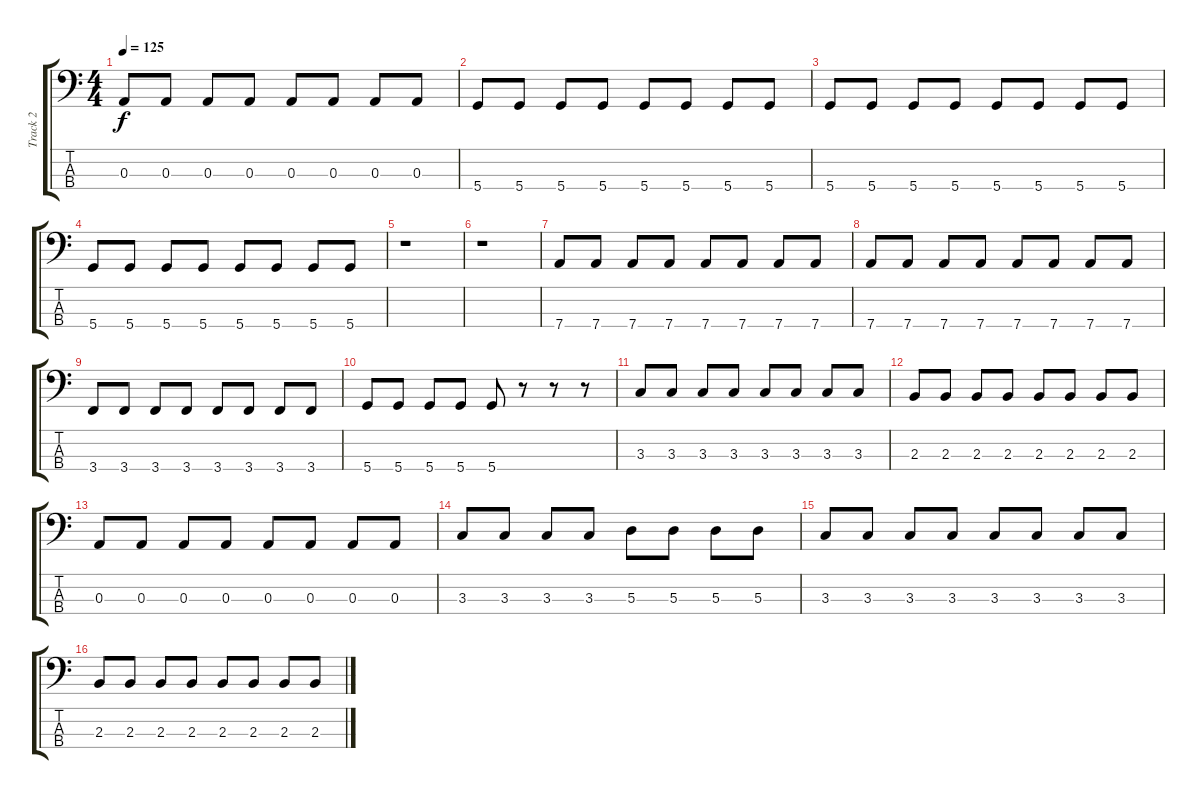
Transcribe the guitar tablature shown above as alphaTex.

\track ("Track 2" "Track 2") {instrument electricbassfinger}
\staff {score tabs}
\tuning (G2 D2 A1 D1) {hide}
\ts (4 4)
\tempo 125
\clef f4
\ks c
0.3.8{dy f} 0.3.8 0.3.8 0.3.8 0.3.8 0.3.8 0.3.8 0.3.8 |
5.4.8 5.4.8 5.4.8 5.4.8 5.4.8 5.4.8 5.4.8 5.4.8 |
5.4.8 5.4.8 5.4.8 5.4.8 5.4.8 5.4.8 5.4.8 5.4.8 |
5.4.8 5.4.8 5.4.8 5.4.8 5.4.8 5.4.8 5.4.8 5.4.8 |
r.1 |
r.1 |
7.4.8 7.4.8 7.4.8 7.4.8 7.4.8 7.4.8 7.4.8 7.4.8 |
7.4.8 7.4.8 7.4.8 7.4.8 7.4.8 7.4.8 7.4.8 7.4.8 |
3.4.8 3.4.8 3.4.8 3.4.8 3.4.8 3.4.8 3.4.8 3.4.8 |
5.4.8 5.4.8 5.4.8 5.4.8 5.4.8 r.8 r.8 r.8 |
3.3.8 3.3.8 3.3.8 3.3.8 3.3.8 3.3.8 3.3.8 3.3.8 |
2.3.8 2.3.8 2.3.8 2.3.8 2.3.8 2.3.8 2.3.8 2.3.8 |
0.3.8 0.3.8 0.3.8 0.3.8 0.3.8 0.3.8 0.3.8 0.3.8 |
3.3.8 3.3.8 3.3.8 3.3.8 5.3.8 5.3.8 5.3.8 5.3.8 |
3.3.8 3.3.8 3.3.8 3.3.8 3.3.8 3.3.8 3.3.8 3.3.8 |
2.3.8 2.3.8 2.3.8 2.3.8 2.3.8 2.3.8 2.3.8 2.3.8
